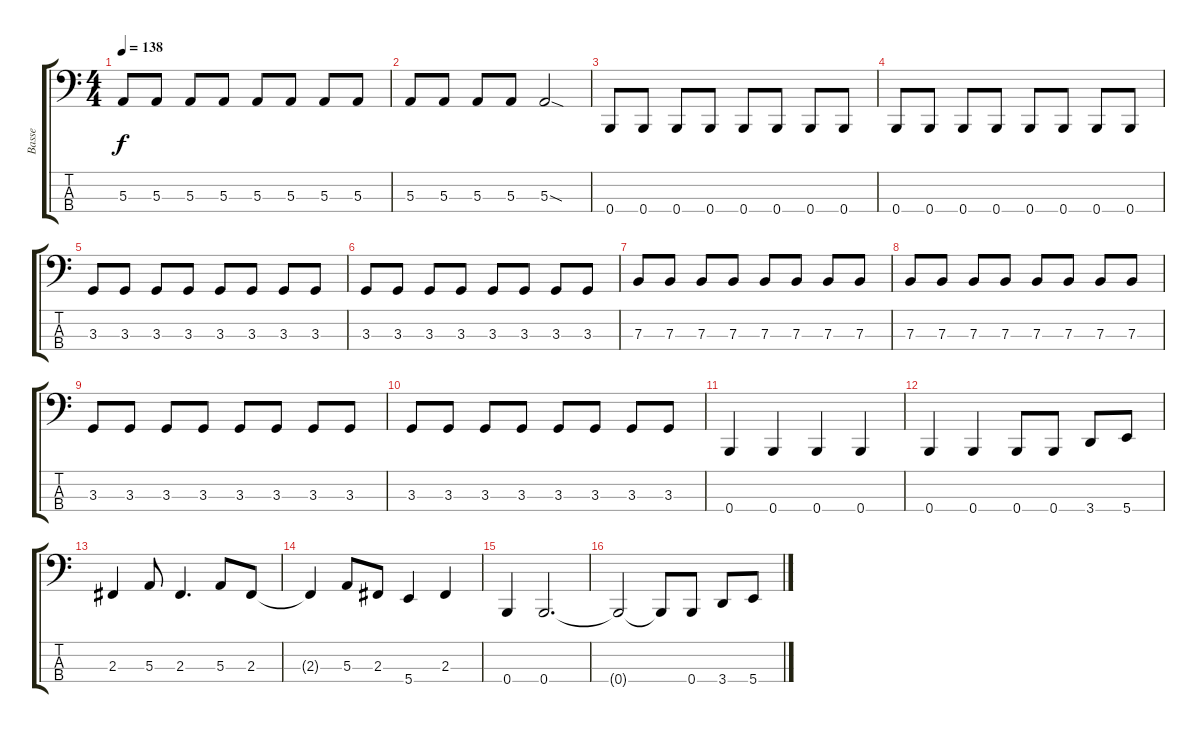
\track ("Basse" "Basse") {instrument electricbassfinger}
\staff {score tabs}
\tuning (D2 A1 E1 B0) {hide}
\ts (4 4)
\tempo 138
\clef f4
\ks c
5.3.8{dy f} 5.3.8 5.3.8 5.3.8 5.3.8 5.3.8 5.3.8 5.3.8 |
5.3.8 5.3.8 5.3.8 5.3.8 5.3{sod}.2 |
0.4.8 0.4.8 0.4.8 0.4.8 0.4.8 0.4.8 0.4.8 0.4.8 |
0.4.8 0.4.8 0.4.8 0.4.8 0.4.8 0.4.8 0.4.8 0.4.8 |
3.3.8 3.3.8 3.3.8 3.3.8 3.3.8 3.3.8 3.3.8 3.3.8 |
3.3.8 3.3.8 3.3.8 3.3.8 3.3.8 3.3.8 3.3.8 3.3.8 |
7.3.8 7.3.8 7.3.8 7.3.8 7.3.8 7.3.8 7.3.8 7.3.8 |
7.3.8 7.3.8 7.3.8 7.3.8 7.3.8 7.3.8 7.3.8 7.3.8 |
3.3.8 3.3.8 3.3.8 3.3.8 3.3.8 3.3.8 3.3.8 3.3.8 |
3.3.8 3.3.8 3.3.8 3.3.8 3.3.8 3.3.8 3.3.8 3.3.8 |
0.4.4 0.4.4 0.4.4 0.4.4 |
0.4.4 0.4.4 0.4.8 0.4.8 3.4.8 5.4.8 |
2.3.4 5.3.8 2.3.4{d} 5.3.8 2.3.8 |
2.3{t}.4 5.3.8 2.3.8 5.4.4 2.3.4 |
0.4.4 0.4.2{d} |
0.4{t}.2 0.4{t}.8 0.4.8 3.4.8 5.4.8
